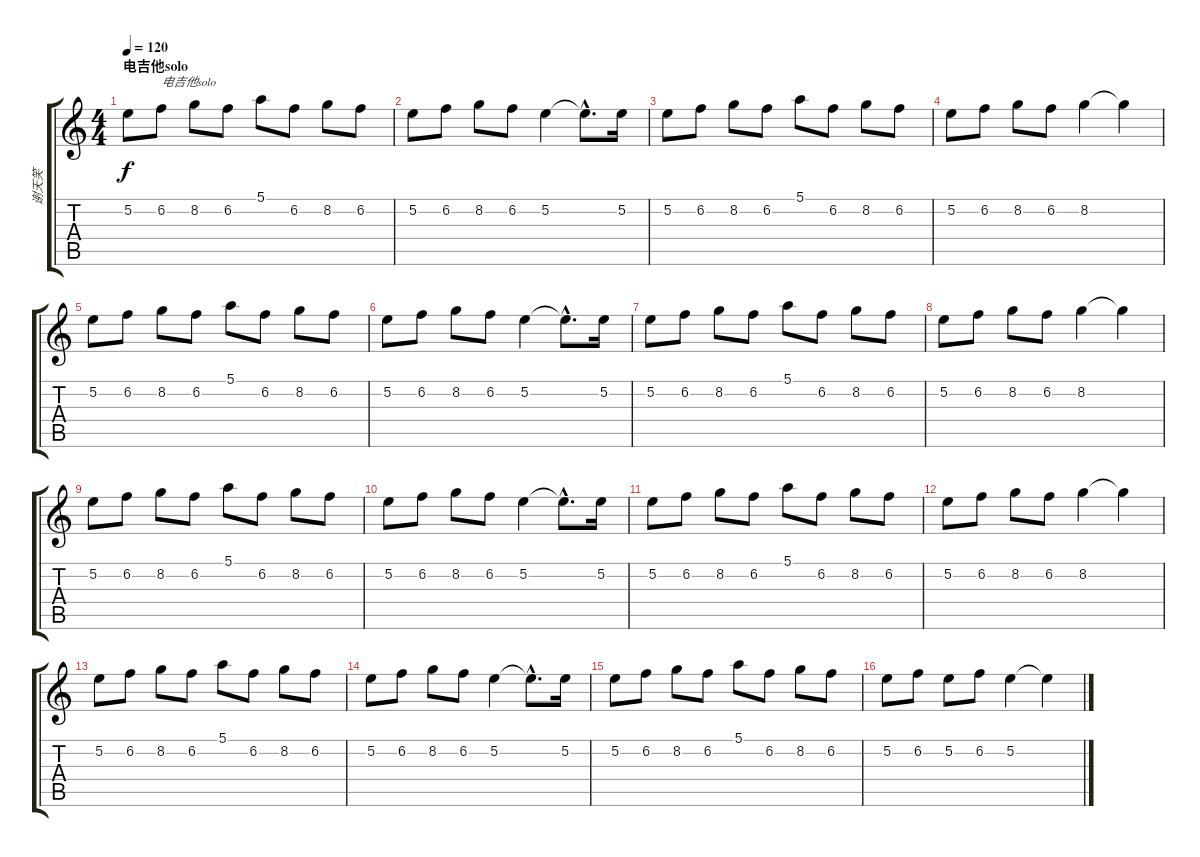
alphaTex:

\track ("谢天笑" "谢天笑") {instrument overdrivenguitar}
\staff {score tabs}
\tuning (E4 B3 G3 D3 A2 E2) {hide}
\ts (4 4)
\section ("" "电吉他solo")
\tempo 120
\clef g2
\ks c
5.2.8{dy f} 6.2.8{txt "电吉他solo"} 8.2.8 6.2.8 5.1.8 6.2.8 8.2.8 6.2.8 |
5.2.8 6.2.8 8.2.8 6.2.8 5.2.4 5.2{hac t}.8{d} 5.2.16 |
5.2.8 6.2.8 8.2.8 6.2.8 5.1.8 6.2.8 8.2.8 6.2.8 |
5.2.8 6.2.8 8.2.8 6.2.8 8.2.4 8.2{t}.4 |
5.2.8 6.2.8 8.2.8 6.2.8 5.1.8 6.2.8 8.2.8 6.2.8 |
5.2.8 6.2.8 8.2.8 6.2.8 5.2.4 5.2{hac t}.8{d} 5.2.16 |
5.2.8 6.2.8 8.2.8 6.2.8 5.1.8 6.2.8 8.2.8 6.2.8 |
5.2.8 6.2.8 8.2.8 6.2.8 8.2.4 8.2{t}.4 |
5.2.8 6.2.8 8.2.8 6.2.8 5.1.8 6.2.8 8.2.8 6.2.8 |
5.2.8 6.2.8 8.2.8 6.2.8 5.2.4 5.2{hac t}.8{d} 5.2.16 |
5.2.8 6.2.8 8.2.8 6.2.8 5.1.8 6.2.8 8.2.8 6.2.8 |
5.2.8 6.2.8 8.2.8 6.2.8 8.2.4 8.2{t}.4 |
5.2.8 6.2.8 8.2.8 6.2.8 5.1.8 6.2.8 8.2.8 6.2.8 |
5.2.8 6.2.8 8.2.8 6.2.8 5.2.4 5.2{hac t}.8{d} 5.2.16 |
5.2.8 6.2.8 8.2.8 6.2.8 5.1.8 6.2.8 8.2.8 6.2.8 |
5.2.8 6.2.8 5.2.8 6.2.8 5.2.4 5.2{t}.4
